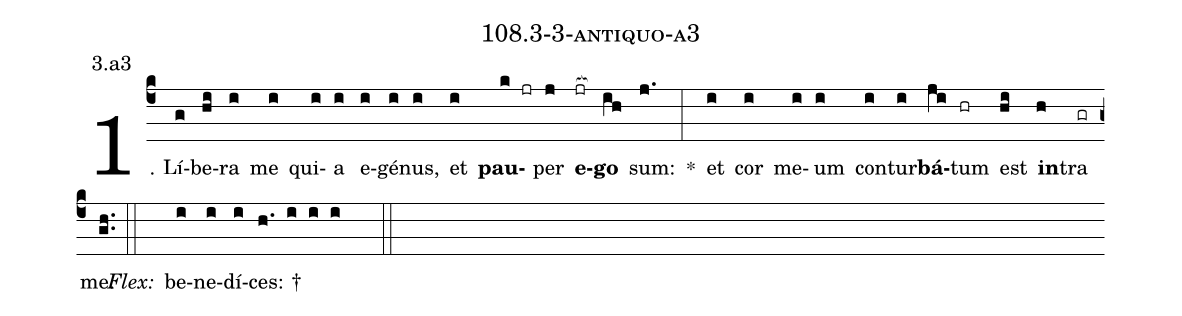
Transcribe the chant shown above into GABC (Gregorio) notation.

name: 108.3-3-antiquo-a3;
annotation: 3.a3;
%%
(c4)1. Lí(g)be(hi)ra(i) me(i) qui(i)a(i) e(i)gé(i)nus,(i) et(i) <b>pau</b>(k jr)per(j) <b>e</b>(jr[ocb:1{])<b>go</b>(ih[ocb:0}]) sum:(j.) *(:) et(i) cor(i) me(i)um(i) con(i)tur(i)<b>bá</b>(ji)tum(hr) est(hi) <b>in</b>(h)tra(gr) me.(gh..) (::)
<i>Flex:</i>()  be(i)ne(i)dí(i)ces: †(h. i i i  ::)
